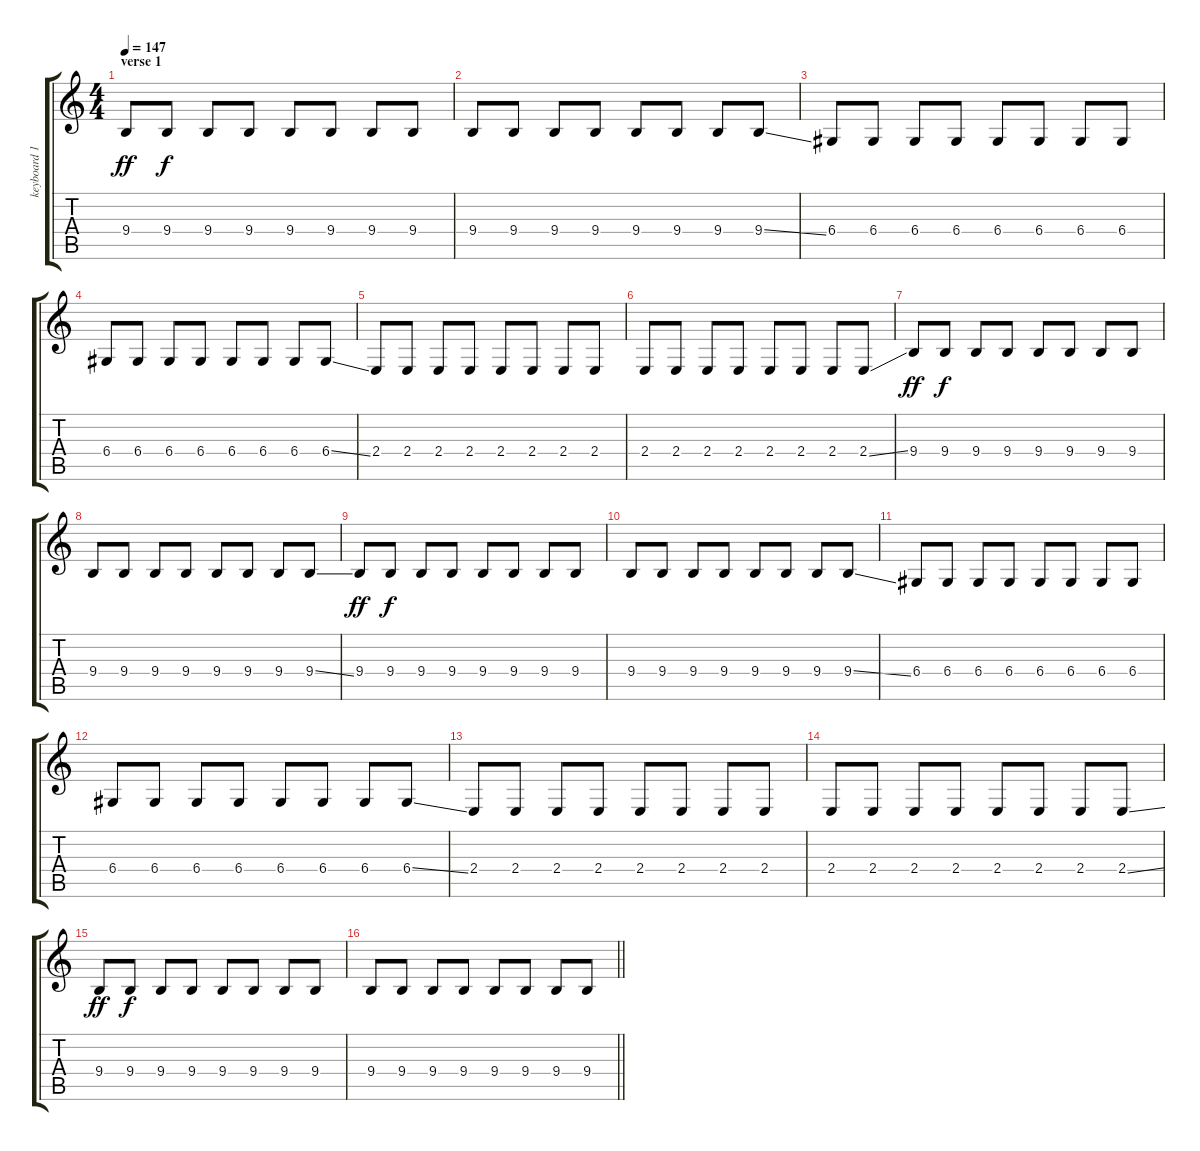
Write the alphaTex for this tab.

\track ("keyboard 1" "keyboard 1") {instrument lead2sawtooth}
\staff {score tabs}
\tuning (E4 B3 G3 D3 A2 E2) {hide}
\ts (4 4)
\section ("" "verse 1")
\tempo 147
\clef g2
\ks c
9.4.8{dy ff} 9.4.8{dy f} 9.4.8 9.4.8 9.4.8 9.4.8 9.4.8 9.4.8 |
9.4.8 9.4.8 9.4.8 9.4.8 9.4.8 9.4.8 9.4.8 9.4{ss}.8 |
6.4.8 6.4.8 6.4.8 6.4.8 6.4.8 6.4.8 6.4.8 6.4.8 |
6.4.8 6.4.8 6.4.8 6.4.8 6.4.8 6.4.8 6.4.8 6.4{ss}.8 |
2.4.8 2.4.8 2.4.8 2.4.8 2.4.8 2.4.8 2.4.8 2.4.8 |
2.4.8 2.4.8 2.4.8 2.4.8 2.4.8 2.4.8 2.4.8 2.4{ss}.8 |
9.4.8{dy ff} 9.4.8{dy f} 9.4.8 9.4.8 9.4.8 9.4.8 9.4.8 9.4.8 |
9.4.8 9.4.8 9.4.8 9.4.8 9.4.8 9.4.8 9.4.8 9.4{ss}.8 |
9.4.8{dy ff} 9.4.8{dy f} 9.4.8 9.4.8 9.4.8 9.4.8 9.4.8 9.4.8 |
9.4.8 9.4.8 9.4.8 9.4.8 9.4.8 9.4.8 9.4.8 9.4{ss}.8 |
6.4.8 6.4.8 6.4.8 6.4.8 6.4.8 6.4.8 6.4.8 6.4.8 |
6.4.8 6.4.8 6.4.8 6.4.8 6.4.8 6.4.8 6.4.8 6.4{ss}.8 |
2.4.8 2.4.8 2.4.8 2.4.8 2.4.8 2.4.8 2.4.8 2.4.8 |
2.4.8 2.4.8 2.4.8 2.4.8 2.4.8 2.4.8 2.4.8 2.4{ss}.8 |
9.4.8{dy ff} 9.4.8{dy f} 9.4.8 9.4.8 9.4.8 9.4.8 9.4.8 9.4.8 |
\barLineRight lightlight
9.4.8 9.4.8 9.4.8 9.4.8 9.4.8 9.4.8 9.4.8 9.4{ss}.8
